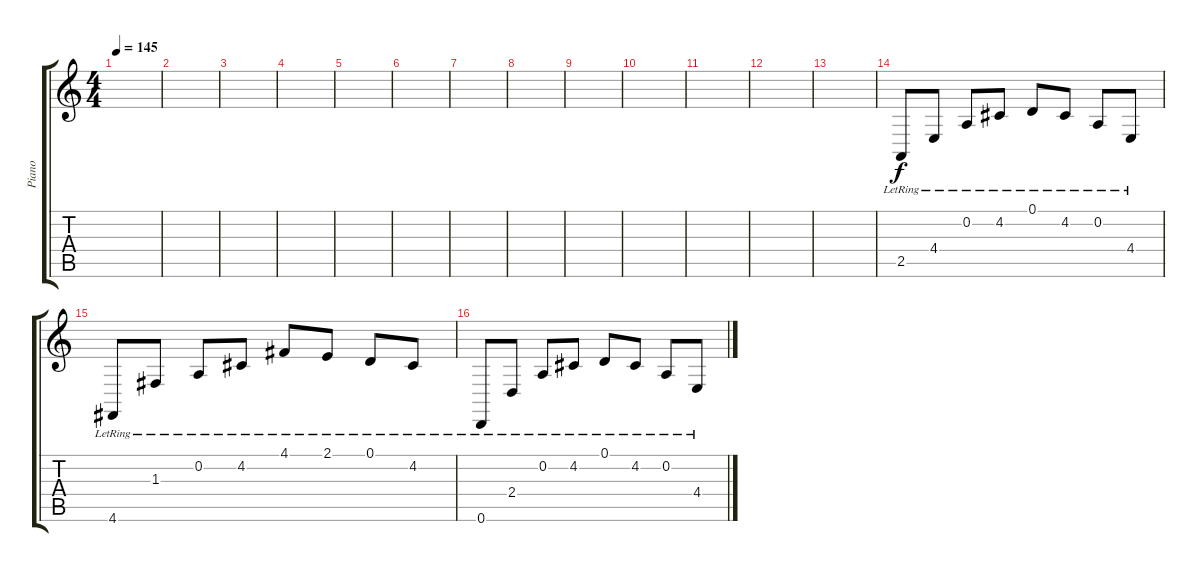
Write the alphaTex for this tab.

\track ("Piano" "Piano") {instrument acousticgrandpiano}
\staff {score tabs}
\tuning (D4 A3 F3 C3 G2 D2) {hide}
\ts (4 4)
\tempo 145
\clef g2
\ks c
|
|
|
|
|
|
|
|
|
|
|
|
|
2.5{lr}.8{volume 14} 4.4{lr}.8 0.2{lr}.8 4.2{lr}.8 0.1{lr}.8 4.2{lr}.8 0.2{lr}.8 4.4{lr}.8 |
4.6{lr}.8 1.3{lr}.8 0.2{lr}.8 4.2{lr}.8 4.1{lr}.8 2.1{lr}.8 0.1{lr}.8 4.2{lr}.8 |
0.6{lr}.8 2.4{lr}.8 0.2{lr}.8 4.2{lr}.8 0.1{lr}.8 4.2{lr}.8 0.2{lr}.8 4.4{lr}.8
